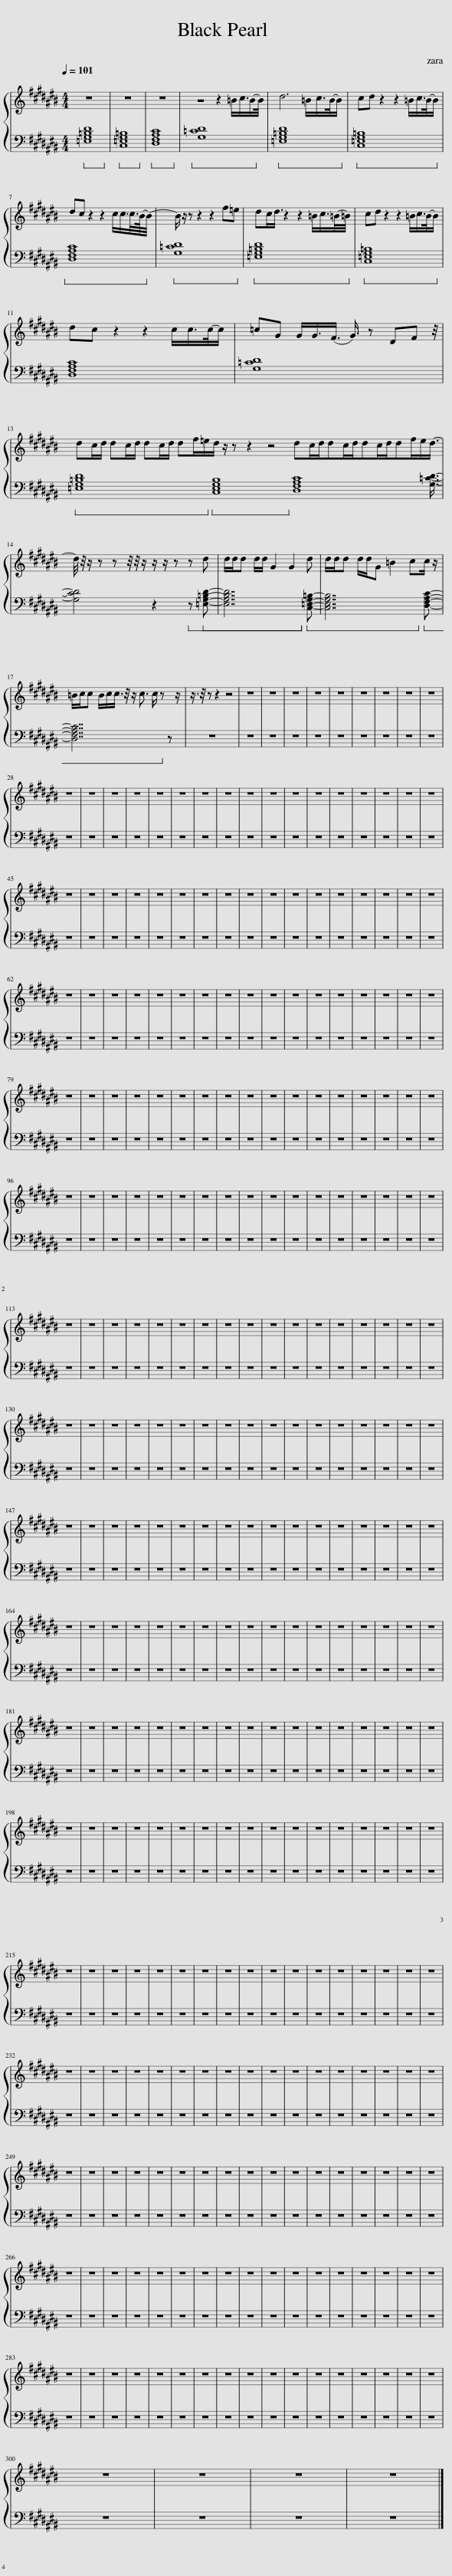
X:1
%%score { 1 | 2 }
L:1/8
Q:1/4=101
M:4/4
I:linebreak $
K:C#
V:1 treble
V:2 bass
V:1
 z8 | z8 | z8 | z4 z2 =B/c3/4B/-B/4 | d6 =B/c/>B/-B/ | %5
 cd z2 z2 =B/c/>B/-B/ |$ dc z2 z2 c/c3/4c/4>B/4-B/4- | B/ z/ z z2 z2 f=e | dc/d3/4 z2 z2 =B/c/>=B/-=B/4 | cd z2 z2 =B/c/>B/-B/ |$ %10
 dc z2 z2 c/c/>c/-c/ | =cG G/G3/4(F3/4 G3/4) z DF z/4 |$ dc/d/ dc/d/ dc/d/ df/=e/d/ z/ z z2 z4 dc/d/dc/d/dc/d/df/e/d3/4- |$ d/4 z/4 z/ z z z/4 z/4 z/ z/ z/ z z d | d/d/d d/d/ G2 G2 d | %15
 d/d/d d/d/G =B2 cc/ z/ |$ =B/c/c B/c/c3/4 z/4 z/ c3/2 c/ z z/ | z3/4 z/4 z z2 z4 | z8 | z8 | %20
 z8 | z8 | z8 | z8 | z8 | %25
 z8 | z8 |$ z8 | z8 | z8 | %30
 z8 | z8 | z8 | z8 | z8 | %35
 z8 | z8 | z8 | z8 | z8 | %40
 z8 | z8 | z8 | z8 |$ z8 | %45
 z8 | z8 | z8 | z8 | z8 | %50
 z8 | z8 | z8 | z8 | z8 | %55
 z8 | z8 | z8 | z8 | z8 | %60
 z8 |$ z8 | z8 | z8 | z8 | %65
 z8 | z8 | z8 | z8 | z8 | %70
 z8 | z8 | z8 | z8 | z8 | %75
 z8 | z8 | z8 |$ z8 | z8 | %80
 z8 | z8 | z8 | z8 | z8 | %85
 z8 | z8 | z8 | z8 | z8 | %90
 z8 | z8 | z8 | z8 | z8 |$ %95
 z8 | z8 | z8 | z8 | z8 | %100
 z8 | z8 | z8 | z8 | z8 | %105
 z8 | z8 | z8 | z8 | z8 | %110
 z8 | z8 |$ z8 | z8 | z8 | %115
 z8 | z8 | z8 | z8 | z8 | %120
 z8 | z8 | z8 | z8 | z8 | %125
 z8 | z8 | z8 | z8 |$ z8 | %130
 z8 | z8 | z8 | z8 | z8 | %135
 z8 | z8 | z8 | z8 | z8 | %140
 z8 | z8 | z8 | z8 | z8 | %145
 z8 |$ z8 | z8 | z8 | z8 | %150
 z8 | z8 | z8 | z8 | z8 | %155
 z8 | z8 | z8 | z8 | z8 | %160
 z8 | z8 | z8 |$ z8 | z8 | %165
 z8 | z8 | z8 | z8 | z8 | %170
 z8 | z8 | z8 | z8 | z8 | %175
 z8 | z8 | z8 | z8 | z8 |$ %180
 z8 | z8 | z8 | z8 | z8 | %185
 z8 | z8 | z8 | z8 | z8 | %190
 z8 | z8 | z8 | z8 | z8 | %195
 z8 | z8 |$ z8 | z8 | z8 | %200
 z8 | z8 | z8 | z8 | z8 | %205
 z8 | z8 | z8 | z8 | z8 | %210
 z8 | z8 | z8 | z8 |$ z8 | %215
 z8 | z8 | z8 | z8 | z8 | %220
 z8 | z8 | z8 | z8 | z8 | %225
 z8 | z8 | z8 | z8 | z8 | %230
 z8 |$ z8 | z8 | z8 | z8 | %235
 z8 | z8 | z8 | z8 | z8 | %240
 z8 | z8 | z8 | z8 | z8 | %245
 z8 | z8 | z8 |$ z8 | z8 | %250
 z8 | z8 | z8 | z8 | z8 | %255
 z8 | z8 | z8 | z8 | z8 | %260
 z8 | z8 | z8 | z8 | z8 |$ %265
 z8 | z8 | z8 | z8 | z8 | %270
 z8 | z8 | z8 | z8 | z8 | %275
 z8 | z8 | z8 | z8 | z8 | %280
 z8 | z8 |$ z8 | z8 | z8 | %285
 z8 | z8 | z8 | z8 | z8 | %290
 z8 | z8 | z8 | z8 | z8 | %295
 z8 | z8 | z8 | z8 |$ z8 | %300
 z8 | z8 | z8 |] %303
V:2
!ped! [=E,G,=B,D]8!ped-up! |!ped! [C,=E,G,=B,]8!ped-up! |!ped! [D,F,A,C]8!ped-up! |!ped! [G,=CD]8!ped-up! |!ped! [=E,G,=B,D]8!ped-up! | %5
!ped! [C,=E,G,=B,]8!ped-up! |$!ped! [D,F,A,C]8!ped-up! |!ped! [G,=CD]8!ped-up! |!ped! [=E,G,=B,D]8!ped-up! |!ped! [C,=E,G,=B,]8!ped-up! |$ %10
 [D,F,A,C]8 | [G,=CD]8 |$!ped! [=E,G,=B,D]8!ped-up!!ped! [C,E,G,B,]8!ped-up! [D,F,A,C]8 [G,=CD]3/4- |$ [G,CD]4 z2!ped! z!ped! [=E,G,=B,D]- | [E,G,B,D]7!ped-up!!ped! [C,=E,G,=B,]- | %15
 [C,E,G,B,]7!ped-up!!ped! [D,F,A,C]- |$ [D,F,A,C]7 z | z8 | z8 | z8 | %20
 z8 | z8 | z8 | z8 | z8 | %25
 z8 | z8 |$ z8 | z8 | z8 | %30
 z8 | z8 | z8 | z8 | z8 | %35
 z8 | z8 | z8 | z8 | z8 | %40
 z8 | z8 | z8 | z8 |$ z8 | %45
 z8 | z8 | z8 | z8 | z8 | %50
 z8 | z8 | z8 | z8 | z8 | %55
 z8 | z8 | z8 | z8 | z8 | %60
 z8 |$ z8 | z8 | z8 | z8 | %65
 z8 | z8 | z8 | z8 | z8 | %70
 z8 | z8 | z8 | z8 | z8 | %75
 z8 | z8 | z8 |$ z8 | z8 | %80
 z8 | z8 | z8 | z8 | z8 | %85
 z8 | z8 | z8 | z8 | z8 | %90
 z8 | z8 | z8 | z8 | z8 |$ %95
 z8 | z8 | z8 | z8 | z8 | %100
 z8 | z8 | z8 | z8 | z8 | %105
 z8 | z8 | z8 | z8 | z8 | %110
 z8 | z8 |$ z8 | z8 | z8 | %115
 z8 | z8 | z8 | z8 | z8 | %120
 z8 | z8 | z8 | z8 | z8 | %125
 z8 | z8 | z8 | z8 |$ z8 | %130
 z8 | z8 | z8 | z8 | z8 | %135
 z8 | z8 | z8 | z8 | z8 | %140
 z8 | z8 | z8 | z8 | z8 | %145
 z8 |$ z8 | z8 | z8 | z8 | %150
 z8 | z8 | z8 | z8 | z8 | %155
 z8 | z8 | z8 | z8 | z8 | %160
 z8 | z8 | z8 |$ z8 | z8 | %165
 z8 | z8 | z8 | z8 | z8 | %170
 z8 | z8 | z8 | z8 | z8 | %175
 z8 | z8 | z8 | z8 | z8 |$ %180
 z8 | z8 | z8 | z8 | z8 | %185
 z8 | z8 | z8 | z8 | z8 | %190
 z8 | z8 | z8 | z8 | z8 | %195
 z8 | z8 |$ z8 | z8 | z8 | %200
 z8 | z8 | z8 | z8 | z8 | %205
 z8 | z8 | z8 | z8 | z8 | %210
 z8 | z8 | z8 | z8 |$ z8 | %215
 z8 | z8 | z8 | z8 | z8 | %220
 z8 | z8 | z8 | z8 | z8 | %225
 z8 | z8 | z8 | z8 | z8 | %230
 z8 |$ z8 | z8 | z8 | z8 | %235
 z8 | z8 | z8 | z8 | z8 | %240
 z8 | z8 | z8 | z8 | z8 | %245
 z8 | z8 | z8 |$ z8 | z8 | %250
 z8 | z8 | z8 | z8 | z8 | %255
 z8 | z8 | z8 | z8 | z8 | %260
 z8 | z8 | z8 | z8 | z8 |$ %265
 z8 | z8 | z8 | z8 | z8 | %270
 z8 | z8 | z8 | z8 | z8 | %275
 z8 | z8 | z8 | z8 | z8 | %280
 z8 | z8 |$ z8 | z8 | z8 | %285
 z8 | z8 | z8 | z8 | z8 | %290
 z8 | z8 | z8 | z8 | z8 | %295
 z8 | z8 | z8 | z8 |$ z8 | %300
 z8 | z8 | z8 |] %303
